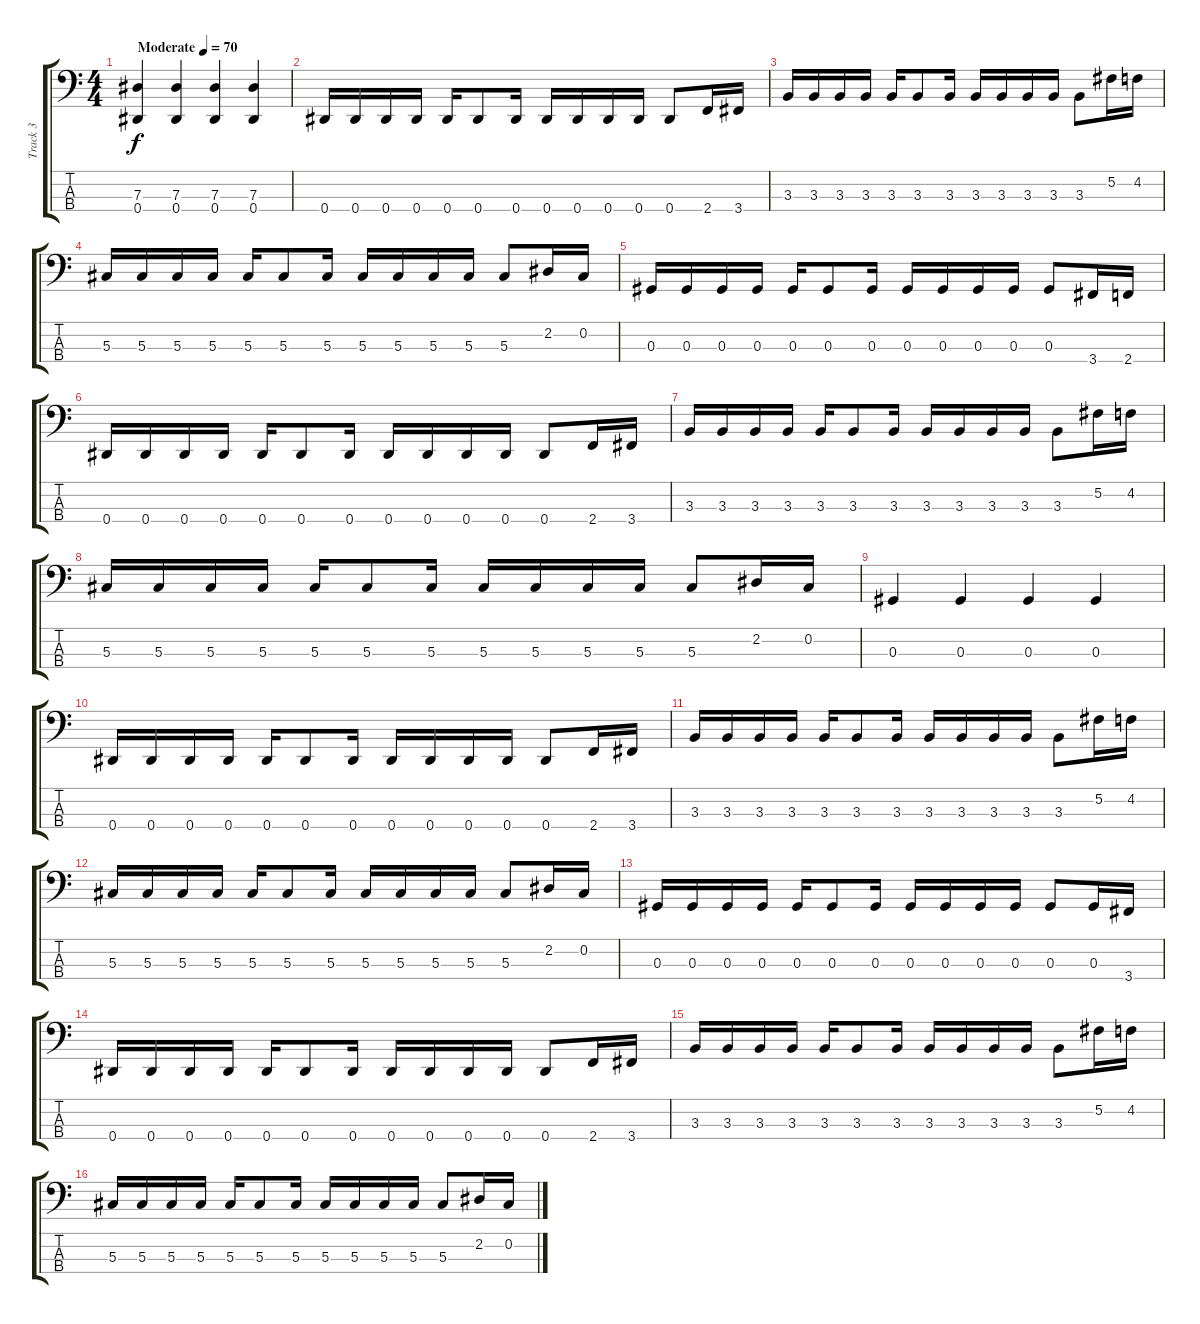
\track ("Track 3" "Track 3") {instrument electricbassfinger}
\staff {score tabs}
\tuning (Gb2 Db2 Ab1 Eb1) {hide}
\ts (4 4)
\tempo (70 "Moderate")
\clef f4
\ks c
(7.3 0.4).4{dy f instrument electricbassfinger} (7.3 0.4).4 (7.3 0.4).4 (7.3 0.4).4 |
0.4.16 0.4.16 0.4.16 0.4.16 0.4.16 0.4.8 0.4.16 0.4.16 0.4.16 0.4.16 0.4.16 0.4.8 2.4.16 3.4.16 |
3.3.16 3.3.16 3.3.16 3.3.16 3.3.16 3.3.8 3.3.16 3.3.16 3.3.16 3.3.16 3.3.16 3.3.8 5.2.16 4.2.16 |
5.3.16 5.3.16 5.3.16 5.3.16 5.3.16 5.3.8 5.3.16 5.3.16 5.3.16 5.3.16 5.3.16 5.3.8 2.2.16 0.2.16 |
0.3.16 0.3.16 0.3.16 0.3.16 0.3.16 0.3.8 0.3.16 0.3.16 0.3.16 0.3.16 0.3.16 0.3.8 3.4.16 2.4.16 |
0.4.16 0.4.16 0.4.16 0.4.16 0.4.16 0.4.8 0.4.16 0.4.16 0.4.16 0.4.16 0.4.16 0.4.8 2.4.16 3.4.16 |
3.3.16 3.3.16 3.3.16 3.3.16 3.3.16 3.3.8 3.3.16 3.3.16 3.3.16 3.3.16 3.3.16 3.3.8 5.2.16 4.2.16 |
5.3.16 5.3.16 5.3.16 5.3.16 5.3.16 5.3.8 5.3.16 5.3.16 5.3.16 5.3.16 5.3.16 5.3.8 2.2.16 0.2.16 |
0.3.4 0.3.4 0.3.4 0.3.4 |
0.4.16 0.4.16 0.4.16 0.4.16 0.4.16 0.4.8 0.4.16 0.4.16 0.4.16 0.4.16 0.4.16 0.4.8 2.4.16 3.4.16 |
3.3.16 3.3.16 3.3.16 3.3.16 3.3.16 3.3.8 3.3.16 3.3.16 3.3.16 3.3.16 3.3.16 3.3.8 5.2.16 4.2.16 |
5.3.16 5.3.16 5.3.16 5.3.16 5.3.16 5.3.8 5.3.16 5.3.16 5.3.16 5.3.16 5.3.16 5.3.8 2.2.16 0.2.16 |
0.3.16 0.3.16 0.3.16 0.3.16 0.3.16 0.3.8 0.3.16 0.3.16 0.3.16 0.3.16 0.3.16 0.3.8 0.3.16 3.4.16 |
0.4.16 0.4.16 0.4.16 0.4.16 0.4.16 0.4.8 0.4.16 0.4.16 0.4.16 0.4.16 0.4.16 0.4.8 2.4.16 3.4.16 |
3.3.16 3.3.16 3.3.16 3.3.16 3.3.16 3.3.8 3.3.16 3.3.16 3.3.16 3.3.16 3.3.16 3.3.8 5.2.16 4.2.16 |
5.3.16 5.3.16 5.3.16 5.3.16 5.3.16 5.3.8 5.3.16 5.3.16 5.3.16 5.3.16 5.3.16 5.3.8 2.2.16 0.2.16
